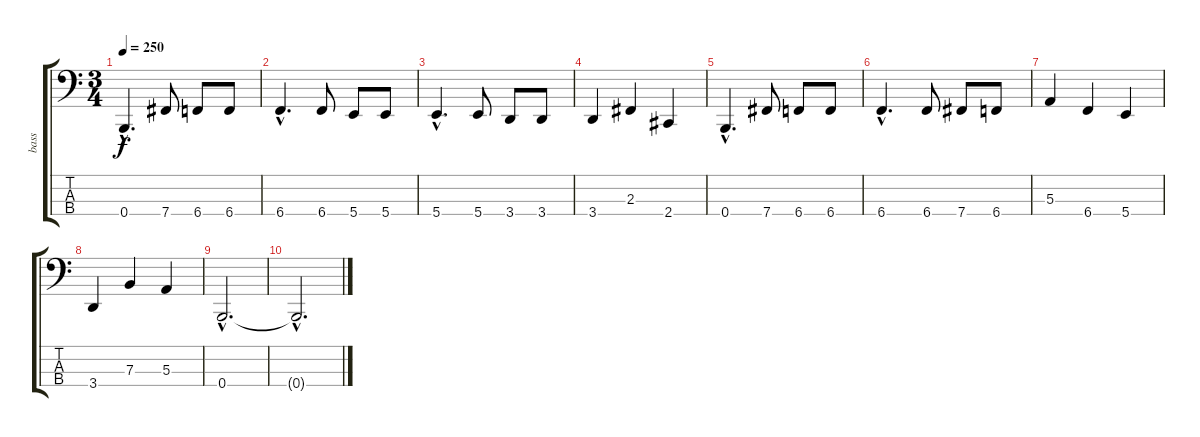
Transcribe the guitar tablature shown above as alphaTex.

\track ("bass" "bass") {instrument electricbassfinger}
\staff {score tabs}
\tuning (D2 A1 E1 B0) {hide}
\ts (3 4)
\tempo 250
\clef f4
\ks c
0.4{hac}.4{d dy f} 7.4.8 6.4.8 6.4.8 |
6.4{hac}.4{d} 6.4.8 5.4.8 5.4.8 |
5.4{hac}.4{d} 5.4.8 3.4.8 3.4.8 |
3.4.4 2.3.4 2.4.4 |
0.4{hac}.4{d} 7.4.8 6.4.8 6.4.8 |
6.4{hac}.4{d} 6.4.8 7.4.8 6.4.8 |
5.3.4 6.4.4 5.4.4 |
3.4.4 7.3.4 5.3.4 |
0.4{hac}.2{d} |
0.4{hac t}.2{d}
